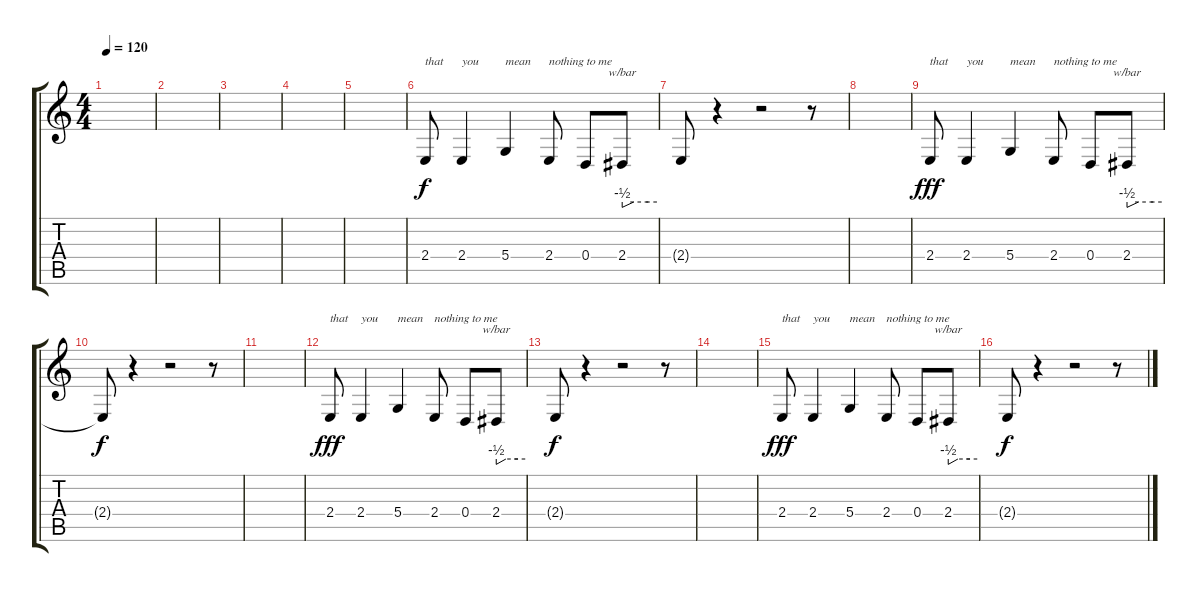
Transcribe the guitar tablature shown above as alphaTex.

\track "" {instrument lead2sawtooth}
\staff {score tabs}
\tuning (E4 B3 G3 D3 A2 E2) {hide}
\ts (4 4)
\tempo 120
\clef g2
\ks c
|
|
|
|
|
2.4.8{txt "that " volume 11 instrument lead2sawtooth} 2.4.4{txt "you"} 5.4.4{txt "mean"} 2.4.8{txt "nothing to me"} 0.4.8 2.4.8{tbe (custom default 0 -2 20 0 45 0 60 0) volume 3} |
2.4{t}.8{dy f} r.4 r.2 r.8 |
|
2.4.8{txt "that " dy fff volume 10} 2.4.4{txt "you"} 5.4.4{txt "mean"} 2.4.8{txt "nothing to me"} 0.4.8 2.4.8{tbe (custom default 0 -2 20 0 45 0 60 0) volume 3} |
2.4{t}.8{dy f} r.4 r.2 r.8 |
|
2.4.8{txt "that " dy fff volume 8} 2.4.4{txt "you"} 5.4.4{txt "mean"} 2.4.8{txt "nothing to me"} 0.4.8 2.4.8{tbe (custom default 0 -2 20 0 45 0 60 0) volume 2} |
2.4{t}.8{dy f} r.4 r.2 r.8 |
|
2.4.8{txt "that " dy fff volume 6} 2.4.4{txt "you"} 5.4.4{txt "mean"} 2.4.8{txt "nothing to me"} 0.4.8 2.4.8{tbe (custom default 0 -2 20 0 45 0 60 0) volume 1} |
2.4{t}.8{dy f} r.4 r.2 r.8
